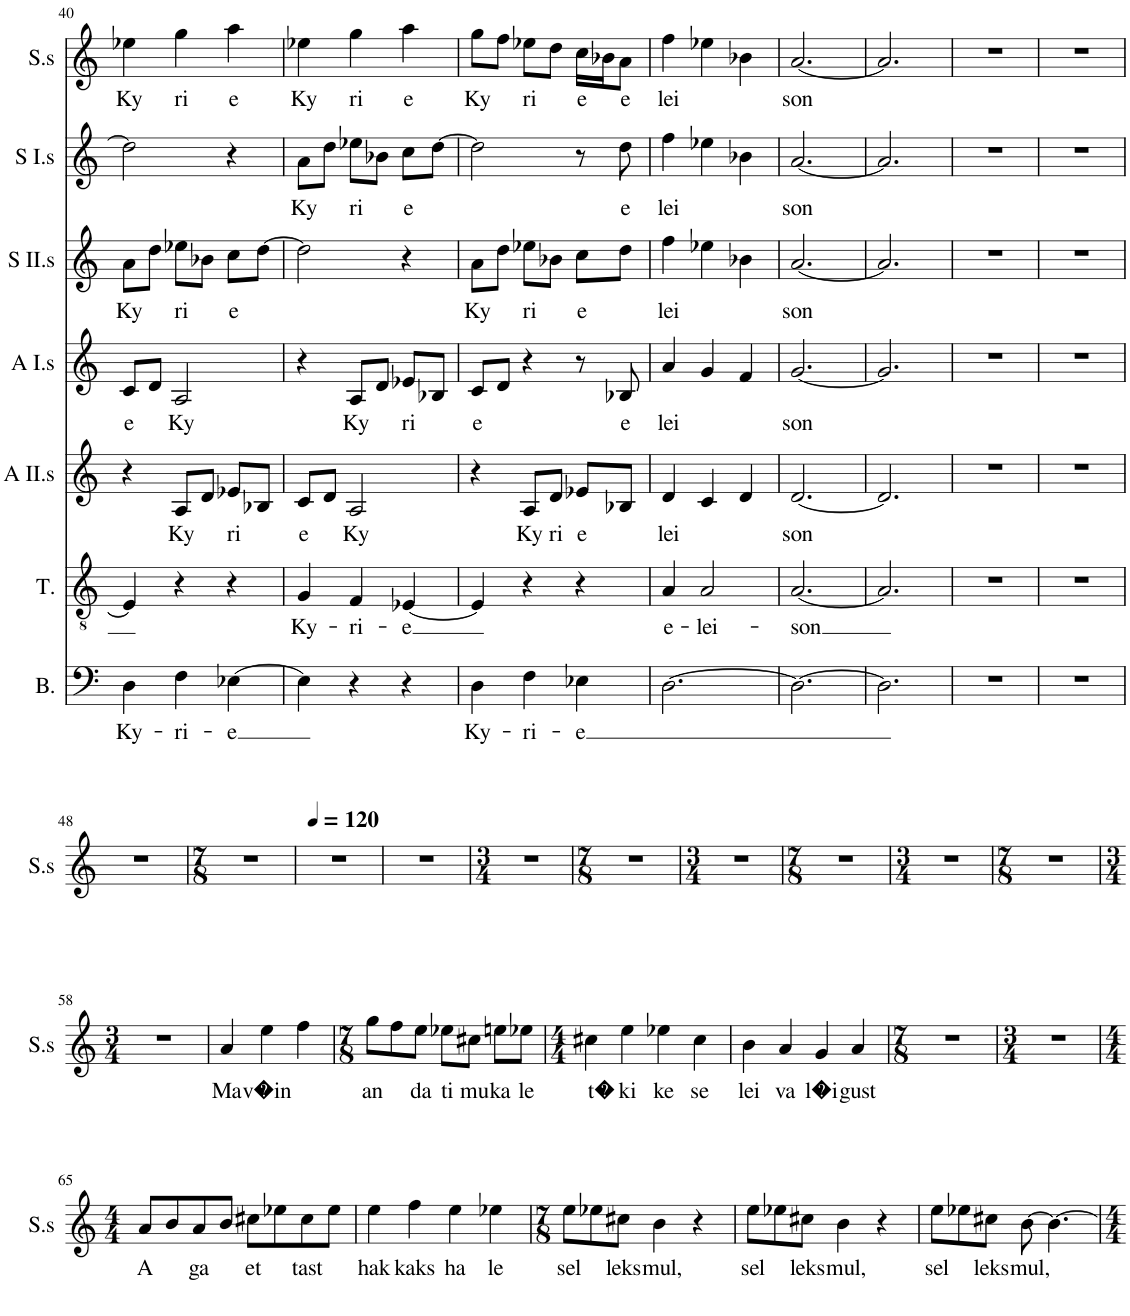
**kern	**text	**kern	**text	**kern	**text	**kern	**text	**kern	**text	**kern	**text	**kern	**text
*part7	*part7	*part6	*part6	*part5	*part5	*part4	*part4	*part3	*part3	*part2	*part2	*part1	*part1
*staff7	*staff7	*staff6	*staff6	*staff5	*staff5	*staff4	*staff4	*staff3	*staff3	*staff2	*staff2	*staff1	*staff1
*I"Bass	*	*I"Tenor	*	*I"Alto II, s	*	*I"Alto I, s	*	*I"Soprano II, s	*	*I"Soprano I, s	*	*I"Soprano, s	*
*I'B.	*	*I'T.	*	*I'A II.s	*	*I'A I.s	*	*I'S II.s	*	*I'S I.s	*	*I'S.s	*
!!LO:PB:g=z
*clefF4	*	*clefGv2	*	*clefG2	*	*clefG2	*	*clefG2	*	*clefG2	*	*clefG2	*
*k[]	*	*k[]	*	*k[]	*	*k[]	*	*k[]	*	*k[]	*	*k[]	*
*M3/4	*	*M3/4	*	*M3/4	*	*M3/4	*	*M3/4	*	*M3/4	*	*M3/4	*
=40	=40	=40	=40	=40	=40	=40	=40	=40	=40	=40	=40	=40	=40
!	!LO:LY:b	!	!	!	!	!	!LO:LY:b	!	!LO:LY:b	!	!	!	!LO:LY:b
4D\	Ky-	4E-/]	.	4r	.	8c/L	e	8a\L	Ky	2dd\]	.	4ee-X\	Ky
.	.	.	.	.	.	8d/J	.	8dd\J	.	.	.	.	.
!	!LO:LY:b	!	!	!	!LO:LY:b	!	!LO:LY:b	!	!LO:LY:b	!	!	!	!LO:LY:b
4F\	-ri-	4r	.	8A/L	Ky	2A/	Ky	8ee-X\L	ri	.	.	4gg\	ri
.	.	.	.	8d/J	.	.	.	8b-X\J	.	.	.	.	.
!	!LO:LY:b	!	!	!	!LO:LY:b	!	!	!	!LO:LY:b	!	!	!	!LO:LY:b
[4E-X\	-e	4r	.	8e-X/L	ri	.	.	8cc\L	e	4r	.	4aa\	e
.	.	.	.	8B-X/J	.	.	.	[8dd\J	.	.	.	.	.
=41	=41	=41	=41	=41	=41	=41	=41	=41	=41	=41	=41	=41	=41
!	!	!	!LO:LY:b	!	!LO:LY:b	!	!	!	!	!	!LO:LY:b	!	!LO:LY:b
4E-\]	.	4G/	Ky-	8c/L	e	4r	.	2dd\]	.	8a\L	Ky	4ee-X\	Ky
.	.	.	.	8d/J	.	.	.	.	.	8dd\J	.	.	.
!	!	!	!LO:LY:b	!	!LO:LY:b	!	!LO:LY:b	!	!	!	!LO:LY:b	!	!LO:LY:b
4r	.	4F/	-ri-	2A/	Ky	8A/L	Ky	.	.	8ee-X\L	ri	4gg\	ri
.	.	.	.	.	.	8d/J	.	.	.	8b-X\J	.	.	.
!	!	!	!LO:LY:b	!	!	!	!LO:LY:b	!	!	!	!LO:LY:b	!	!LO:LY:b
4r	.	[4E-X/	-e	.	.	8e-X/L	ri	4r	.	8cc\L	e	4aa\	e
.	.	.	.	.	.	8B-X/J	.	.	.	[8dd\J	.	.	.
=42	=42	=42	=42	=42	=42	=42	=42	=42	=42	=42	=42	=42	=42
!	!LO:LY:b	!	!	!	!	!	!LO:LY:b	!	!LO:LY:b	!	!	!	!LO:LY:b
4D\	Ky-	4E-/]	.	4r	.	8c/L	e	8a\L	Ky	2dd\]	.	8gg\L	Ky
.	.	.	.	.	.	8d/J	.	8dd\J	.	.	.	8ff\J	.
!	!LO:LY:b	!	!	!	!LO:LY:b	!	!	!	!LO:LY:b	!	!	!	!LO:LY:b
4F\	-ri-	4r	.	8A/L	Ky	4r	.	8ee-X\L	ri	.	.	8ee-X\L	ri
!	!	!	!	!	!LO:LY:b	!	!	!	!	!	!	!	!
.	.	.	.	8d/J	ri	.	.	8b-X\J	.	.	.	8dd\J	.
!	!LO:LY:b	!	!	!	!LO:LY:b	!	!	!	!LO:LY:b	!	!	!	!LO:LY:b
4E-X\	-e	4r	.	8e-X/L	e	8r	.	8cc\L	e	8r	.	16cc\LL	e
.	.	.	.	.	.	.	.	.	.	.	.	16b-X\J	.
!	!	!	!	!	!	!	!LO:LY:b	!	!	!	!LO:LY:b	!	!LO:LY:b
.	.	.	.	8B-X/J	.	8B-X/	e	8dd\J	.	8dd\	e	8a\J	e
=43	=43	=43	=43	=43	=43	=43	=43	=43	=43	=43	=43	=43	=43
!	!	!	!LO:LY:b	!	!LO:LY:b	!	!LO:LY:b	!	!LO:LY:b	!	!LO:LY:b	!	!LO:LY:b
[2.D\	.	4A/	e-	4d/	lei	4a/	lei	4ff\	lei	4ff\	lei	4ff\	lei
!	!	!	!LO:LY:b	!	!	!	!	!	!	!	!	!	!
.	.	2A/	-lei-	4c/	.	4g/	.	4ee-X\	.	4ee-X\	.	4ee-X\	.
.	.	.	.	4d/	.	4f/	.	4b-X\	.	4b-X\	.	4b-X\	.
=44	=44	=44	=44	=44	=44	=44	=44	=44	=44	=44	=44	=44	=44
!	!	!	!LO:LY:b	!	!LO:LY:b	!	!LO:LY:b	!	!LO:LY:b	!	!LO:LY:b	!	!LO:LY:b
2.D\_	.	[2.A/	-son	[2.d/	son	[2.g/	son	[2.a/	son	[2.a/	son	[2.a/	son
=45	=45	=45	=45	=45	=45	=45	=45	=45	=45	=45	=45	=45	=45
2.D\]	.	2.A/]	.	2.d/]	.	2.g/]	.	2.a/]	.	2.a/]	.	2.a/]	.
=46	=46	=46	=46	=46	=46	=46	=46	=46	=46	=46	=46	=46	=46
2.r	.	2.r	.	2.r	.	2.r	.	2.r	.	2.r	.	2.r	.
=47	=47	=47	=47	=47	=47	=47	=47	=47	=47	=47	=47	=47	=47
2.r	.	2.r	.	2.r	.	2.r	.	2.r	.	2.r	.	2.r	.
!!LO:LB:g=z
=48	=48	=48	=48	=48	=48	=48	=48	=48	=48	=48	=48	=48	=48
2.r	.	2.r	.	2.r	.	2.r	.	2.r	.	2.r	.	2.r	.
=49	=49	=49	=49	=49	=49	=49	=49	=49	=49	=49	=49	=49	=49
*M7/8	*	*M7/8	*	*M7/8	*	*M7/8	*	*M7/8	*	*M7/8	*	*M7/8	*
2..r	.	2..r	.	2..r	.	2..r	.	2..r	.	2..r	.	2..r	.
=50	=50	=50	=50	=50	=50	=50	=50	=50	=50	=50	=50	=50	=50
2..r	.	2..r	.	2..r	.	2..r	.	2..r	.	2..r	.	2..r	.
=51	=51	=51	=51	=51	=51	=51	=51	=51	=51	=51	=51	=51	=51
2..r	.	2..r	.	2..r	.	2..r	.	2..r	.	2..r	.	2..r	.
=52	=52	=52	=52	=52	=52	=52	=52	=52	=52	=52	=52	=52	=52
*M3/4	*	*M3/4	*	*M3/4	*	*M3/4	*	*M3/4	*	*M3/4	*	*M3/4	*
2.r	.	2.r	.	2.r	.	2.r	.	2.r	.	2.r	.	2.r	.
=53	=53	=53	=53	=53	=53	=53	=53	=53	=53	=53	=53	=53	=53
*M7/8	*	*M7/8	*	*M7/8	*	*M7/8	*	*M7/8	*	*M7/8	*	*M7/8	*
2..r	.	2..r	.	2..r	.	2..r	.	2..r	.	2..r	.	2..r	.
=54	=54	=54	=54	=54	=54	=54	=54	=54	=54	=54	=54	=54	=54
*M3/4	*	*M3/4	*	*M3/4	*	*M3/4	*	*M3/4	*	*M3/4	*	*M3/4	*
2.r	.	2.r	.	2.r	.	2.r	.	2.r	.	2.r	.	2.r	.
=55	=55	=55	=55	=55	=55	=55	=55	=55	=55	=55	=55	=55	=55
*M7/8	*	*M7/8	*	*M7/8	*	*M7/8	*	*M7/8	*	*M7/8	*	*M7/8	*
2..r	.	2..r	.	2..r	.	2..r	.	2..r	.	2..r	.	2..r	.
=56	=56	=56	=56	=56	=56	=56	=56	=56	=56	=56	=56	=56	=56
*M3/4	*	*M3/4	*	*M3/4	*	*M3/4	*	*M3/4	*	*M3/4	*	*M3/4	*
2.r	.	2.r	.	2.r	.	2.r	.	2.r	.	2.r	.	2.r	.
=57	=57	=57	=57	=57	=57	=57	=57	=57	=57	=57	=57	=57	=57
*M7/8	*	*M7/8	*	*M7/8	*	*M7/8	*	*M7/8	*	*M7/8	*	*M7/8	*
2..r	.	2..r	.	2..r	.	2..r	.	2..r	.	2..r	.	2..r	.
!!LO:LB:g=z
=58	=58	=58	=58	=58	=58	=58	=58	=58	=58	=58	=58	=58	=58
*M3/4	*	*M3/4	*	*M3/4	*	*M3/4	*	*M3/4	*	*M3/4	*	*M3/4	*
2.r	.	2.r	.	2.r	.	2.r	.	2.r	.	2.r	.	2.r	.
=59	=59	=59	=59	=59	=59	=59	=59	=59	=59	=59	=59	=59	=59
!	!	!	!	!	!	!	!	!	!	!	!	!	!LO:LY:b
2.r	.	2.r	.	2.r	.	2.r	.	2.r	.	2.r	.	4a/	Ma
!	!	!	!	!	!	!	!	!	!	!	!	!	!LO:LY:b
.	.	.	.	.	.	.	.	.	.	.	.	4ee\	v�in
.	.	.	.	.	.	.	.	.	.	.	.	4ff\	.
=60	=60	=60	=60	=60	=60	=60	=60	=60	=60	=60	=60	=60	=60
*M7/8	*	*M7/8	*	*M7/8	*	*M7/8	*	*M7/8	*	*M7/8	*	*M7/8	*
!	!	!	!	!	!	!	!	!	!	!	!	!	!LO:LY:b
2..r	.	2..r	.	2..r	.	2..r	.	2..r	.	2..r	.	8gg\L	an
.	.	.	.	.	.	.	.	.	.	.	.	8ff\	.
!	!	!	!	!	!	!	!	!	!	!	!	!	!LO:LY:b
.	.	.	.	.	.	.	.	.	.	.	.	8ee\J	da
!	!	!	!	!	!	!	!	!	!	!	!	!	!LO:LY:b
.	.	.	.	.	.	.	.	.	.	.	.	8ee-X\L	ti
!	!	!	!	!	!	!	!	!	!	!	!	!	!LO:LY:b
.	.	.	.	.	.	.	.	.	.	.	.	8cc#X\J	mu
!	!	!	!	!	!	!	!	!	!	!	!	!	!LO:LY:b
.	.	.	.	.	.	.	.	.	.	.	.	8een\L	ka
!	!	!	!	!	!	!	!	!	!	!	!	!	!LO:LY:b
.	.	.	.	.	.	.	.	.	.	.	.	8ee-X\J	le
=61	=61	=61	=61	=61	=61	=61	=61	=61	=61	=61	=61	=61	=61
*M4/4	*	*M4/4	*	*M4/4	*	*M4/4	*	*M4/4	*	*M4/4	*	*M4/4	*
!	!	!	!	!	!	!	!	!	!	!	!	!	!LO:LY:b
1r	.	1r	.	1r	.	1r	.	1r	.	1r	.	4cc#X\	t�
!	!	!	!	!	!	!	!	!	!	!	!	!	!LO:LY:b
.	.	.	.	.	.	.	.	.	.	.	.	4ee\	ki
!	!	!	!	!	!	!	!	!	!	!	!	!	!LO:LY:b
.	.	.	.	.	.	.	.	.	.	.	.	4ee-X\	ke
!	!	!	!	!	!	!	!	!	!	!	!	!	!LO:LY:b
.	.	.	.	.	.	.	.	.	.	.	.	4cc#\	se
=62	=62	=62	=62	=62	=62	=62	=62	=62	=62	=62	=62	=62	=62
!	!	!	!	!	!	!	!	!	!	!	!	!	!LO:LY:b
1r	.	1r	.	1r	.	1r	.	1r	.	1r	.	4b\	lei
!	!	!	!	!	!	!	!	!	!	!	!	!	!LO:LY:b
.	.	.	.	.	.	.	.	.	.	.	.	4a/	va
!	!	!	!	!	!	!	!	!	!	!	!	!	!LO:LY:b
.	.	.	.	.	.	.	.	.	.	.	.	4g/	l�i
!	!	!	!	!	!	!	!	!	!	!	!	!	!LO:LY:b
.	.	.	.	.	.	.	.	.	.	.	.	4a/	gust
=63	=63	=63	=63	=63	=63	=63	=63	=63	=63	=63	=63	=63	=63
*M7/8	*	*M7/8	*	*M7/8	*	*M7/8	*	*M7/8	*	*M7/8	*	*M7/8	*
2..r	.	2..r	.	2..r	.	2..r	.	2..r	.	2..r	.	2..r	.
=64	=64	=64	=64	=64	=64	=64	=64	=64	=64	=64	=64	=64	=64
*M3/4	*	*M3/4	*	*M3/4	*	*M3/4	*	*M3/4	*	*M3/4	*	*M3/4	*
2.r	.	2.r	.	2.r	.	2.r	.	2.r	.	2.r	.	2.r	.
!!LO:LB:g=z
=65	=65	=65	=65	=65	=65	=65	=65	=65	=65	=65	=65	=65	=65
*M4/4	*	*M4/4	*	*M4/4	*	*M4/4	*	*M4/4	*	*M4/4	*	*M4/4	*
!	!	!	!	!	!	!	!	!	!	!	!	!	!LO:LY:b
1r	.	1r	.	1r	.	1r	.	1r	.	1r	.	8a/L	A
.	.	.	.	.	.	.	.	.	.	.	.	8b/	.
!	!	!	!	!	!	!	!	!	!	!	!	!	!LO:LY:b
.	.	.	.	.	.	.	.	.	.	.	.	8a/	ga
.	.	.	.	.	.	.	.	.	.	.	.	8b/J	.
!	!	!	!	!	!	!	!	!	!	!	!	!	!LO:LY:b
.	.	.	.	.	.	.	.	.	.	.	.	8cc#X\L	et
.	.	.	.	.	.	.	.	.	.	.	.	8ee-X\	.
!	!	!	!	!	!	!	!	!	!	!	!	!	!LO:LY:b
.	.	.	.	.	.	.	.	.	.	.	.	8cc#\	tast
.	.	.	.	.	.	.	.	.	.	.	.	8ee-\J	.
=66	=66	=66	=66	=66	=66	=66	=66	=66	=66	=66	=66	=66	=66
!	!	!	!	!	!	!	!	!	!	!	!	!	!LO:LY:b
1r	.	1r	.	1r	.	1r	.	1r	.	1r	.	4ee\	hak
!	!	!	!	!	!	!	!	!	!	!	!	!	!LO:LY:b
.	.	.	.	.	.	.	.	.	.	.	.	4ff\	kaks
!	!	!	!	!	!	!	!	!	!	!	!	!	!LO:LY:b
.	.	.	.	.	.	.	.	.	.	.	.	4ee\	ha
!	!	!	!	!	!	!	!	!	!	!	!	!	!LO:LY:b
.	.	.	.	.	.	.	.	.	.	.	.	4ee-X\	le
=67	=67	=67	=67	=67	=67	=67	=67	=67	=67	=67	=67	=67	=67
*M7/8	*	*M7/8	*	*M7/8	*	*M7/8	*	*M7/8	*	*M7/8	*	*M7/8	*
!	!	!	!	!	!	!	!	!	!	!	!	!	!LO:LY:b
2..r	.	2..r	.	2..r	.	2..r	.	2..r	.	2..r	.	8ee\L	sel
.	.	.	.	.	.	.	.	.	.	.	.	8ee-X\	.
!	!	!	!	!	!	!	!	!	!	!	!	!	!LO:LY:b
.	.	.	.	.	.	.	.	.	.	.	.	8cc#X\J	leks
!	!	!	!	!	!	!	!	!	!	!	!	!	!LO:LY:b
.	.	.	.	.	.	.	.	.	.	.	.	4b\	mul,
.	.	.	.	.	.	.	.	.	.	.	.	4r	.
=68	=68	=68	=68	=68	=68	=68	=68	=68	=68	=68	=68	=68	=68
!	!	!	!	!	!	!	!	!	!	!	!	!	!LO:LY:b
2..r	.	2..r	.	2..r	.	2..r	.	2..r	.	2..r	.	8ee\L	sel
.	.	.	.	.	.	.	.	.	.	.	.	8ee-X\	.
!	!	!	!	!	!	!	!	!	!	!	!	!	!LO:LY:b
.	.	.	.	.	.	.	.	.	.	.	.	8cc#X\J	leks
!	!	!	!	!	!	!	!	!	!	!	!	!	!LO:LY:b
.	.	.	.	.	.	.	.	.	.	.	.	4b\	mul,
.	.	.	.	.	.	.	.	.	.	.	.	4r	.
=69	=69	=69	=69	=69	=69	=69	=69	=69	=69	=69	=69	=69	=69
!	!	!	!	!	!	!	!	!	!	!	!	!	!LO:LY:b
2..r	.	2..r	.	2..r	.	2..r	.	2..r	.	2..r	.	8ee\L	sel
.	.	.	.	.	.	.	.	.	.	.	.	8ee-X\	.
!	!	!	!	!	!	!	!	!	!	!	!	!	!LO:LY:b
.	.	.	.	.	.	.	.	.	.	.	.	8cc#X\J	leks
!	!	!	!	!	!	!	!	!	!	!	!	!	!LO:LY:b
.	.	.	.	.	.	.	.	.	.	.	.	[8b\	mul,
.	.	.	.	.	.	.	.	.	.	.	.	4.b\_	.
=	=	=	=	=	=	=	=	=	=	=	=	=	=
*-	*-	*-	*-	*-	*-	*-	*-	*-	*-	*-	*-	*-	*-
